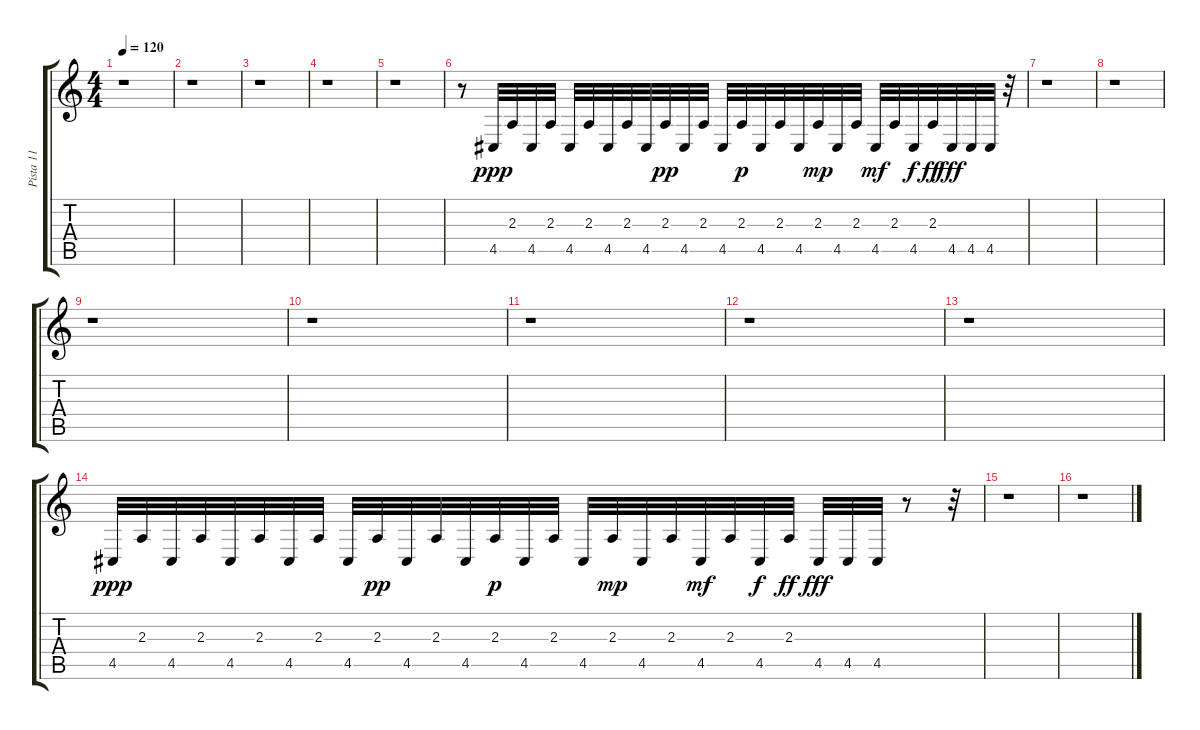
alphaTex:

\track ("Pista 11" "Pista 11") {instrument celesta}
\staff {score tabs}
\tuning (E4 B3 G3 D3 A2 E2) {hide}
\ts (4 4)
\tempo 120
\clef g2
\ks c
r.1{dy fff} |
r.1 |
r.1 |
r.1 |
r.1 |
r.8 4.5.32{dy ppp} 2.3.32 4.5.32 2.3.32 4.5.32 2.3.32 4.5.32 2.3.32 4.5.32 2.3.32{dy pp} 4.5.32 2.3.32 4.5.32 2.3.32{dy p} 4.5.32 2.3.32 4.5.32 2.3.32{dy mp} 4.5.32 2.3.32 4.5.32{dy mf} 2.3.32 4.5.32{dy f} 2.3.32{dy ff} 4.5.32{dy fff} 4.5.32 4.5.32 r.32 |
r.1 |
r.1 |
r.1 |
r.1 |
r.1 |
r.1 |
r.1 |
4.5.32{dy ppp} 2.3.32 4.5.32 2.3.32 4.5.32 2.3.32 4.5.32 2.3.32 4.5.32 2.3.32{dy pp} 4.5.32 2.3.32 4.5.32 2.3.32{dy p} 4.5.32 2.3.32 4.5.32 2.3.32{dy mp} 4.5.32 2.3.32 4.5.32{dy mf} 2.3.32 4.5.32{dy f} 2.3.32{dy ff} 4.5.32{dy fff} 4.5.32 4.5.32 r.8 r.32 |
r.1 |
r.1
